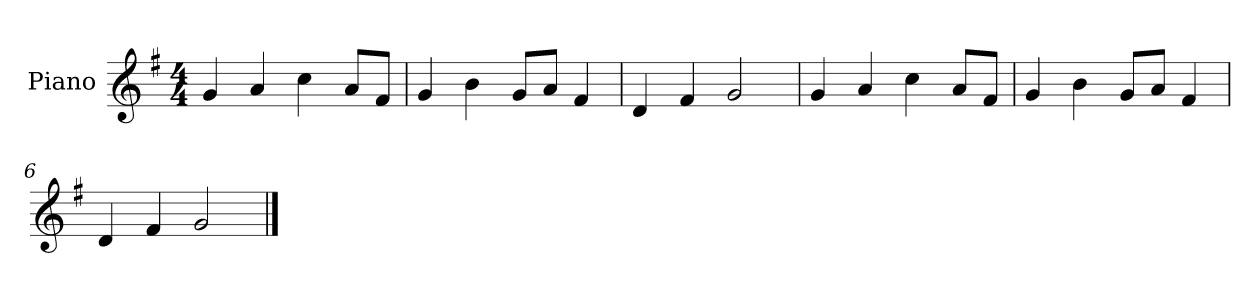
**kern
*part1
*staff1
*I"Piano
*I'P-no
*clefG2
*k[f#]
*M4/4
*MM90
=1
4g/
4a/
4cc\
8a/L
8f#/J
=2
4g/
4b\
8g/L
8a/J
4f#/
=3
4d/
4f#/
2g/
=4
4g/
4a/
4cc\
8a/L
8f#/J
=5
4g/
4b\
8g/L
8a/J
4f#/
=6
4d/
4f#/
2g/
==
*-
